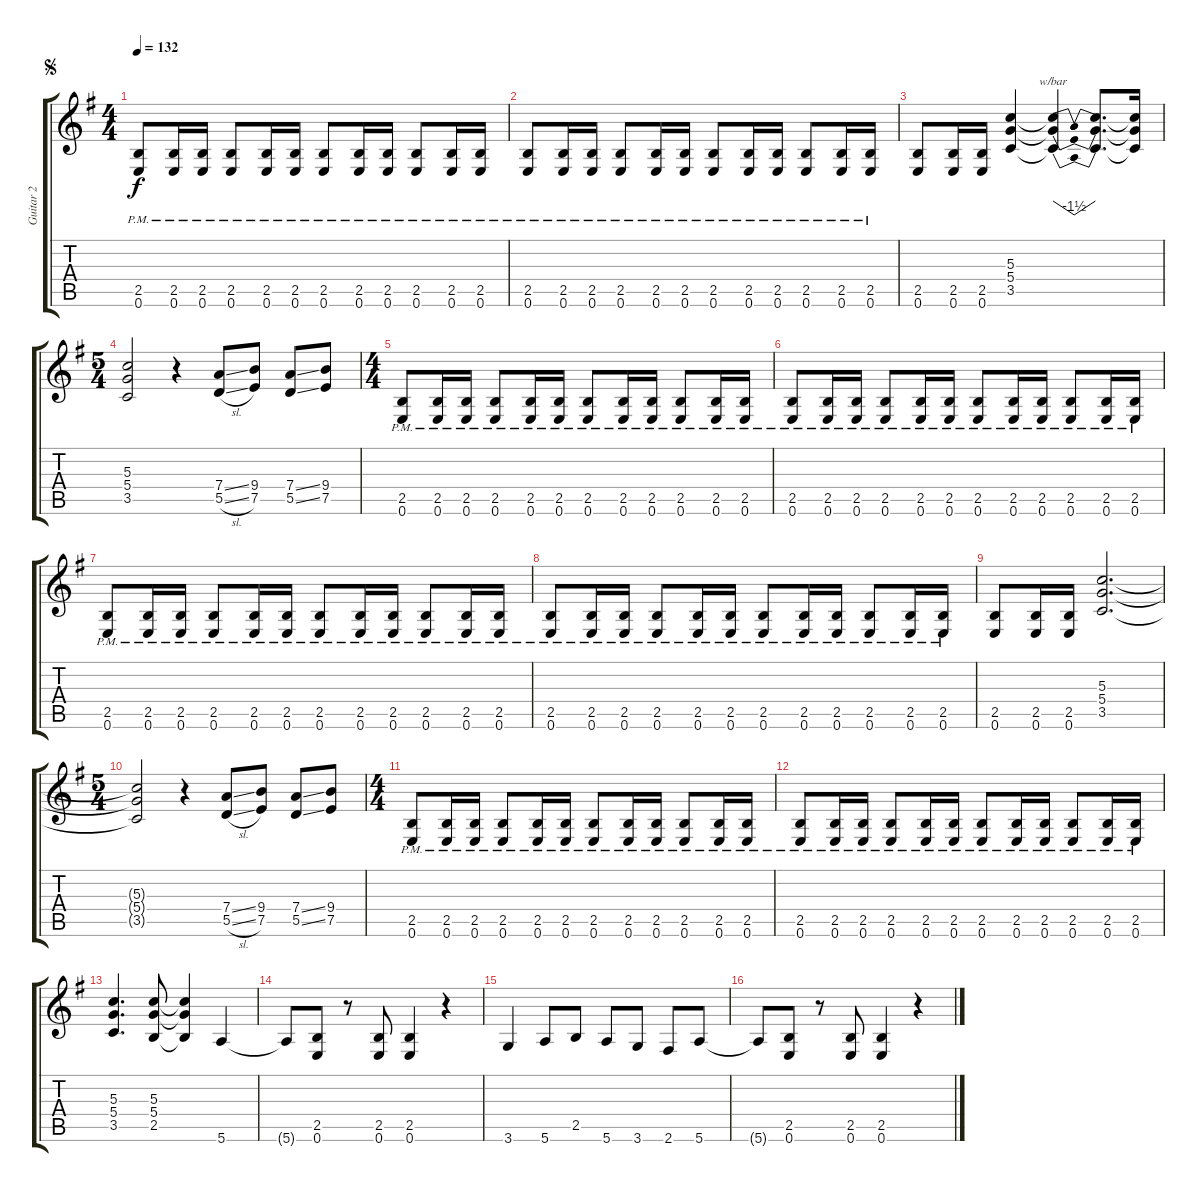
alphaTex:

\track ("Guitar 2" "Guitar 2") {instrument distortionguitar}
\staff {score tabs}
\tuning (E4 B3 G3 D3 A2 E2) {hide}
\ts (4 4)
\jump segno
\tempo 132
\clef g2
\ks g
(2.5{pm} 0.6{pm}).8{dy f} (2.5{pm} 0.6{pm}).16 (2.5{pm} 0.6{pm}).16 (2.5{pm} 0.6{pm}).8 (2.5{pm} 0.6{pm}).16 (2.5{pm} 0.6{pm}).16 (2.5{pm} 0.6{pm}).8 (2.5{pm} 0.6{pm}).16 (2.5{pm} 0.6{pm}).16 (2.5{pm} 0.6{pm}).8 (2.5{pm} 0.6{pm}).16 (2.5{pm} 0.6{pm}).16 |
(2.5{pm} 0.6{pm}).8 (2.5{pm} 0.6{pm}).16 (2.5{pm} 0.6{pm}).16 (2.5{pm} 0.6{pm}).8 (2.5{pm} 0.6{pm}).16 (2.5{pm} 0.6{pm}).16 (2.5{pm} 0.6{pm}).8 (2.5{pm} 0.6{pm}).16 (2.5{pm} 0.6{pm}).16 (2.5{pm} 0.6{pm}).8 (2.5{pm} 0.6{pm}).16 (2.5{pm} 0.6{pm}).16 |
(2.5 0.6).8 (2.5 0.6).16 (2.5 0.6).16 (5.3 5.4 3.5).4 (5.3{t} 5.4{t} 3.5{t}).4{tbe (dip default 0 0 30 -6 60 0)} (5.3{t} 5.4{t} 3.5{t}).8{d} (5.3{t} 5.4{t} 3.5{t}).16 |
\ts (5 4)
(5.3 5.4 3.5).2 r.4 (7.4{ss} 5.5{sl}).8 (9.4 7.5).8 (7.4{ss} 5.5{ss}).8 (9.4 7.5).8 |
\ts (4 4)
(2.5{pm} 0.6{pm}).8 (2.5{pm} 0.6{pm}).16 (2.5{pm} 0.6{pm}).16 (2.5{pm} 0.6{pm}).8 (2.5{pm} 0.6{pm}).16 (2.5{pm} 0.6{pm}).16 (2.5{pm} 0.6{pm}).8 (2.5{pm} 0.6{pm}).16 (2.5{pm} 0.6{pm}).16 (2.5{pm} 0.6{pm}).8 (2.5{pm} 0.6{pm}).16 (2.5{pm} 0.6{pm}).16 |
(2.5{pm} 0.6{pm}).8 (2.5{pm} 0.6{pm}).16 (2.5{pm} 0.6{pm}).16 (2.5{pm} 0.6{pm}).8 (2.5{pm} 0.6{pm}).16 (2.5{pm} 0.6{pm}).16 (2.5{pm} 0.6{pm}).8 (2.5{pm} 0.6{pm}).16 (2.5{pm} 0.6{pm}).16 (2.5{pm} 0.6{pm}).8 (2.5{pm} 0.6{pm}).16 (2.5{pm} 0.6{pm}).16 |
(2.5{pm} 0.6{pm}).8 (2.5{pm} 0.6{pm}).16 (2.5{pm} 0.6{pm}).16 (2.5{pm} 0.6{pm}).8 (2.5{pm} 0.6{pm}).16 (2.5{pm} 0.6{pm}).16 (2.5{pm} 0.6{pm}).8 (2.5{pm} 0.6{pm}).16 (2.5{pm} 0.6{pm}).16 (2.5{pm} 0.6{pm}).8 (2.5{pm} 0.6{pm}).16 (2.5{pm} 0.6{pm}).16 |
(2.5{pm} 0.6{pm}).8 (2.5{pm} 0.6{pm}).16 (2.5{pm} 0.6{pm}).16 (2.5{pm} 0.6{pm}).8 (2.5{pm} 0.6{pm}).16 (2.5{pm} 0.6{pm}).16 (2.5{pm} 0.6{pm}).8 (2.5{pm} 0.6{pm}).16 (2.5{pm} 0.6{pm}).16 (2.5{pm} 0.6{pm}).8 (2.5{pm} 0.6{pm}).16 (2.5{pm} 0.6{pm}).16 |
(2.5 0.6).8 (2.5 0.6).16 (2.5 0.6).16 (5.3 5.4 3.5).2{d} |
\ts (5 4)
(5.3{t} 5.4{t} 3.5{t}).2 r.4 (7.4{ss} 5.5{sl}).8 (9.4 7.5).8 (7.4{ss} 5.5{ss}).8 (9.4 7.5).8 |
\ts (4 4)
(2.5{pm} 0.6{pm}).8 (2.5{pm} 0.6{pm}).16 (2.5{pm} 0.6{pm}).16 (2.5{pm} 0.6{pm}).8 (2.5{pm} 0.6{pm}).16 (2.5{pm} 0.6{pm}).16 (2.5{pm} 0.6{pm}).8 (2.5{pm} 0.6{pm}).16 (2.5{pm} 0.6{pm}).16 (2.5{pm} 0.6{pm}).8 (2.5{pm} 0.6{pm}).16 (2.5{pm} 0.6{pm}).16 |
(2.5{pm} 0.6{pm}).8 (2.5{pm} 0.6{pm}).16 (2.5{pm} 0.6{pm}).16 (2.5{pm} 0.6{pm}).8 (2.5{pm} 0.6{pm}).16 (2.5{pm} 0.6{pm}).16 (2.5{pm} 0.6{pm}).8 (2.5{pm} 0.6{pm}).16 (2.5{pm} 0.6{pm}).16 (2.5{pm} 0.6{pm}).8 (2.5{pm} 0.6{pm}).16 (2.5{pm} 0.6{pm}).16 |
(5.3 5.4 3.5).4{d} (5.3 5.4 2.5).8 (5.3{t} 5.4{t} 2.5{t}).4 5.6.4 |
5.6{t}.8 (2.5 0.6).8 r.8 (2.5 0.6).8 (2.5 0.6).4 r.4 |
3.6.4 5.6.8 2.5.8 5.6.8 3.6.8 2.6.8 5.6.8 |
5.6{t}.8 (2.5 0.6).8 r.8 (2.5 0.6).8 (2.5 0.6).4 r.4
